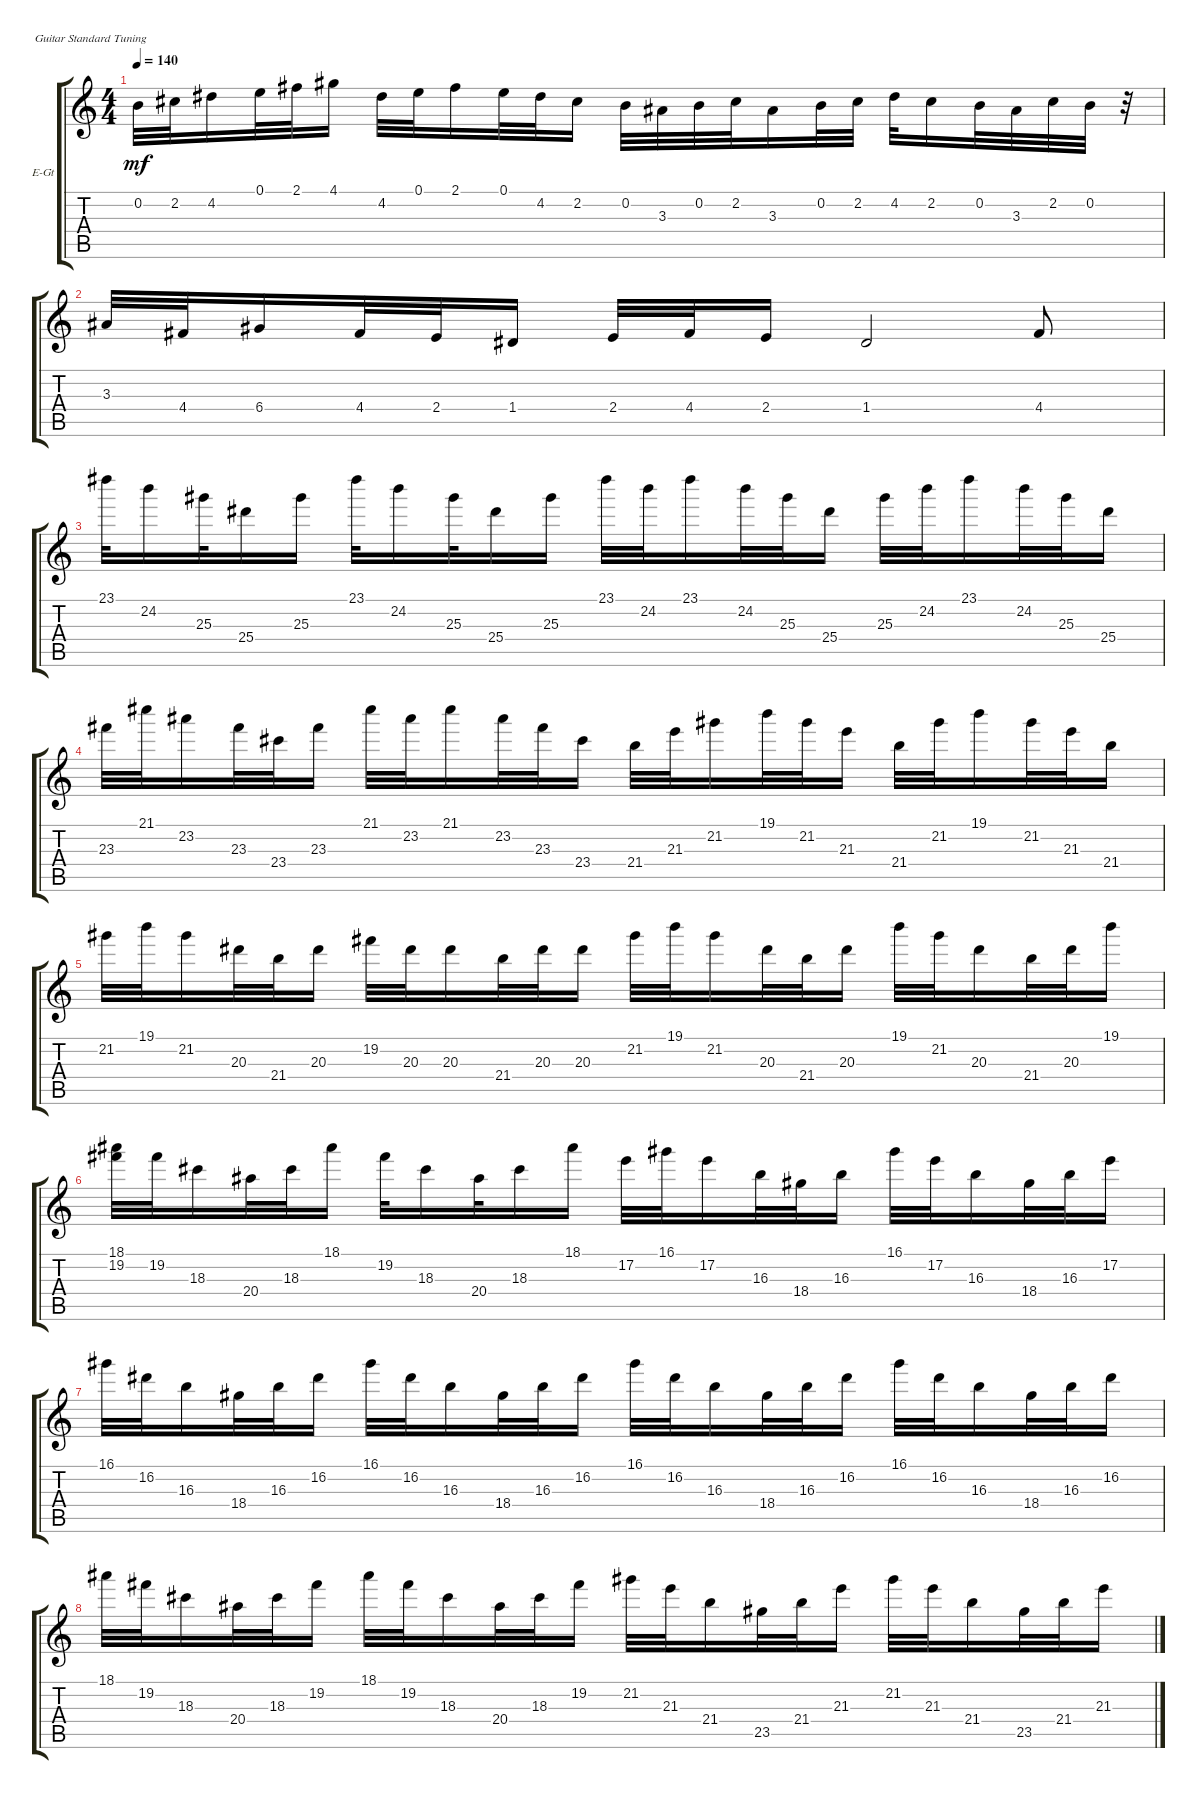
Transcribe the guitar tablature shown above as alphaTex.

\bracketExtendMode groupsimilarinstruments
\firstSystemTrackNameOrientation horizontal
\otherSystemsTrackNameOrientation horizontal
\track ("8" "E-Gt") {instrument electricguitarclean}
\staff {score tabs}
\tuning (E4 B3 G3 D3 A2 E2)
\ts (4 4)
\tempo 140
\clef g2
\ks c
0.2.32{dy mf} 2.2.32 4.2.16 0.1.32 2.1.32 4.1.16 4.2.32 0.1.32 2.1.16 0.1.32 4.2.32 2.2.16 0.2.32 3.3.32 0.2.32 2.2.32 3.3.16 0.2.32 2.2.32 4.2.32 2.2.16 0.2.32 3.3.32 2.2.32 0.2.32 r.32 |
3.3.32 4.4.32 6.4.16 4.4.32 2.4.32 1.4.16 2.4.32 4.4.32 2.4.16 1.4.2 4.4.8 |
23.1.32 24.2.16 25.3.32 25.4.16 25.3.16 23.1.32 24.2.16 25.3.32 25.4.16 25.3.16 23.1.32 24.2.32 23.1.16 24.2.32 25.3.32 25.4.16 25.3.32 24.2.32 23.1.16 24.2.32 25.3.32 25.4.16 |
23.3.32 21.1.32 23.2.16 23.3.32 23.4.32 23.3.16 21.1.32 23.2.32 21.1.16 23.2.32 23.3.32 23.4.16 21.4.32 21.3.32 21.2.16 19.1.32 21.2.32 21.3.16 21.4.32 21.2.32 19.1.16 21.2.32 21.3.32 21.4.16 |
21.2.32 19.1.32 21.2.16 20.3.32 21.4.32 20.3.16 19.2.32 20.3.32 20.3.16 21.4.32 20.3.32 20.3.16 21.2.32 19.1.32 21.2.16 20.3.32 21.4.32 20.3.16 19.1.32 21.2.32 20.3.16 21.4.32 20.3.32 19.1.16 |
(19.2 18.1).32 19.2.32 18.3.16 20.4.32 18.3.32 18.1.16 19.2.32 18.3.16 20.4.32 18.3.16 18.1.16 17.2.32 16.1.32 17.2.16 16.3.32 18.4.32 16.3.16 16.1.32 17.2.32 16.3.16 18.4.32 16.3.32 17.2.16 |
16.1.32 16.2.32 16.3.16 18.4.32 16.3.32 16.2.16 16.1.32 16.2.32 16.3.16 18.4.32 16.3.32 16.2.16 16.1.32 16.2.32 16.3.16 18.4.32 16.3.32 16.2.16 16.1.32 16.2.32 16.3.16 18.4.32 16.3.32 16.2.16 |
18.1.32 19.2.32 18.3.16 20.4.32 18.3.32 19.2.16 18.1.32 19.2.32 18.3.16 20.4.32 18.3.32 19.2.16 21.2.32 21.3.32 21.4.16 23.5.32 21.4.32 21.3.16 21.2.32 21.3.32 21.4.16 23.5.32 21.4.32 21.3.16
